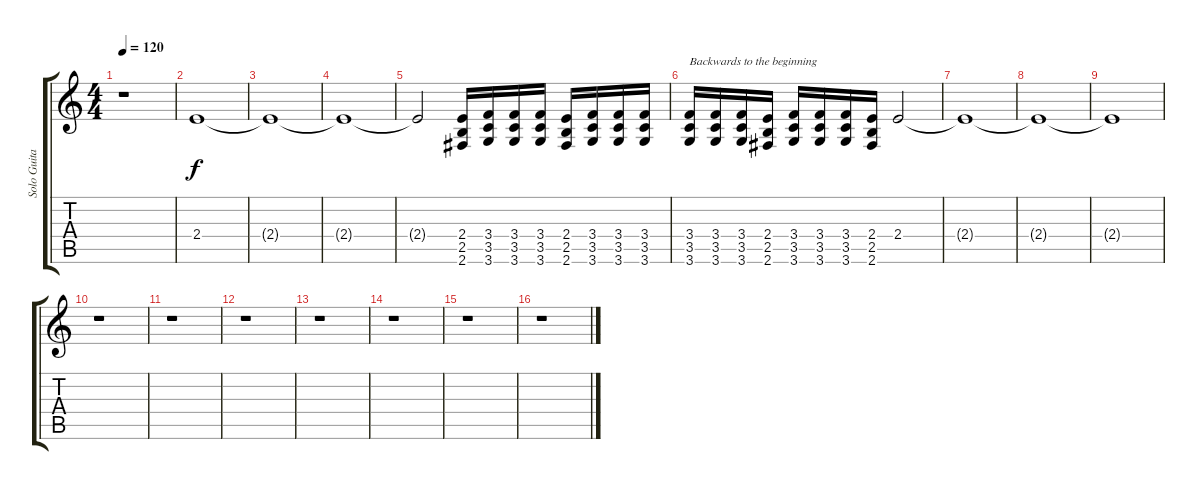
\track ("Solo Guitar" "Solo Guita") {instrument distortionguitar}
\staff {score tabs}
\tuning (E4 B3 G3 D3 A2 E2) {hide}
\ts (4 4)
\tempo 120
\clef g2
\ks c
r.1{dy f} |
2.4.1 |
2.4{t}.1 |
2.4{t}.1 |
2.4{t}.2 (2.4 2.5 2.6).16 (3.4 3.5 3.6).16 (3.4 3.5 3.6).16 (3.4 3.5 3.6).16 (2.4 2.5 2.6).16 (3.4 3.5 3.6).16 (3.4 3.5 3.6).16 (3.4 3.5 3.6).16 |
(3.4 3.5 3.6).16{txt "Backwards to the beginning"} (3.4 3.5 3.6).16 (3.4 3.5 3.6).16 (2.4 2.5 2.6).16 (3.4 3.5 3.6).16 (3.4 3.5 3.6).16 (3.4 3.5 3.6).16 (2.4 2.5 2.6).16 2.4.2 |
2.4{t}.1 |
2.4{t}.1 |
2.4{t}.1 |
r.1 |
r.1 |
r.1 |
r.1 |
r.1 |
r.1 |
r.1
